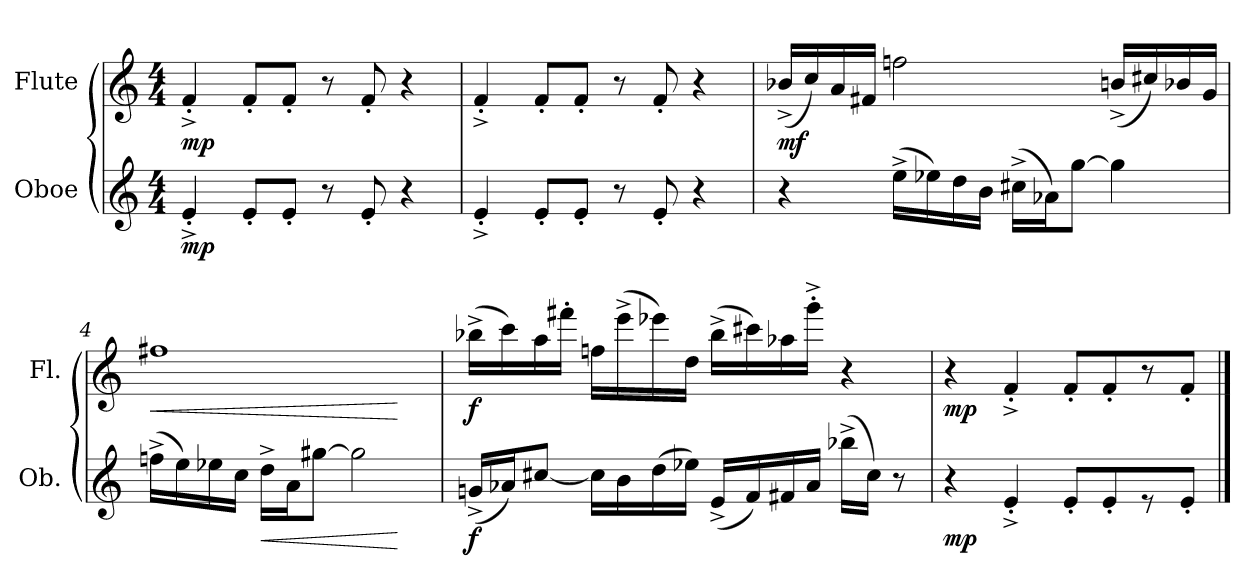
**kern	**dynam	**kern	**dynam
*part2	*part2	*part1	*part1
*staff2	*staff2	*staff1	*staff1
*I"Oboe	*	*I"Flute	*
*I'Ob.	*	*I'Fl.	*
*clefG2	*	*clefG2	*
*k[]	*	*k[]	*
*C:	*	*C:	*
*M4/4	*	*M4/4	*
*MM76	*	*MM76	*
=1	=1	=1	=1
!	!LO:DY:b	!	!LO:DY:b
4e^<'</	mp	4f^<'</	mp
8e'</L	.	8f'</L	.
8e'</J	.	8f'</J	.
8r	.	8r	.
8e'</	.	8f'</	.
4r	.	4r	.
=2	=2	=2	=2
4e^<'</	.	4f^<'</	.
8e'</L	.	8f'</L	.
8e'</J	.	8f'</J	.
8r	.	8r	.
8e'</	.	8f'</	.
4r	.	4r	.
=3	=3	=3	=3
!	!	!	!LO:DY:b
4r	.	(<16b-X^</LL	mf
.	.	16cc/)	.
.	.	16a/	.
.	.	16f#X/JJ	.
(>16ee^>\LL	.	2ffni\	.
16ee-X\)	.	.	.
16dd\	.	.	.
16b\JJ	.	.	.
(>16cc#X^>\LL	.	.	.
16a-X\J)	.	.	.
[8gg\J	.	.	.
4gg\]	.	(<16bn^</LL	.
.	.	16cc#X/)	.
.	.	16b-X/	.
.	.	16g/JJ	.
!!LO:LB:g=z
=4	=4	=4	=4
!	!	!	!LO:HP:b
(>16ffni^>\LL	.	1ff#X	<
16ee\)	.	.	.
16ee-X\	.	.	.
16cc\JJ	.	.	.
!	!LO:HP:b	!	!
16dd^>\LL	<	.	.
16a\J	.	.	.
[8gg#X\J	.	.	.
2gg#\]	.	.	.
.	[	.	[
=5	=5	=5	=5
!	!LO:DY:b	!	!LO:DY:b
(<16gni^</LL	f	(>16bb-X^>\LL	f
16a-X/J)	.	16ccc\)	.
[8cc#X/J	.	16aa\	.
.	.	16fff#X'>\JJ	.
16cc#\LL]	.	16ffni\LL	.
16b\	.	(>16eee^>\	.
(>16dd\	.	16eee-X\)	.
16ee-X\JJ)	.	16dd\JJ	.
(<16e^</LL	.	(>16bb-^>\LL	.
16f/)	.	16ccc#X\)	.
16f#X/	.	16aa-X\	.
16a-/JJ	.	16ggg^>'>\JJ	.
(>16bb-X^>\LL	.	4r	.
16cc#\JJ)	.	.	.
8r	.	.	.
=6	=6	=6	=6
!	!LO:DY:b	!	!LO:DY:b
4r	mp	4r	mp
4e^<'</	.	4f^<'</	.
8e'</L	.	8f'</L	.
8e'</	.	8f'</	.
8r	.	8r	.
8e'</J	.	8f'</J	.
==	==	==	==
*-	*-	*-	*-
